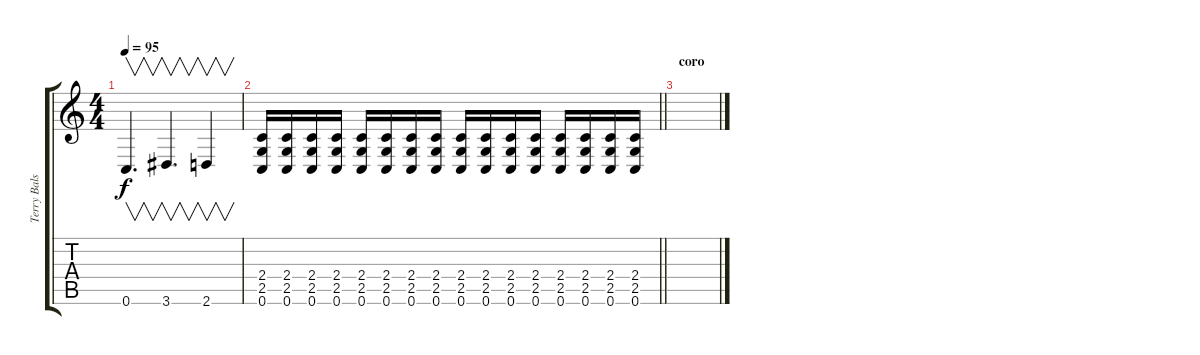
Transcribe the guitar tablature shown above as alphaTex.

\track ("Terry Balsamo (2 guitar)" "Terry Bals") {instrument overdrivenguitar}
\staff {score tabs}
\tuning (C4 G3 Eb3 Bb2 F2 C2) {hide}
\ts (4 4)
\tempo 95
\clef g2
\ks c
0.6.4{v d dy f} 3.6.4{v d} 2.6.4{v} |
\barLineRight lightlight
(2.4 2.5 0.6).16 (2.4 2.5 0.6).16 (2.4 2.5 0.6).16 (2.4 2.5 0.6).16 (2.4 2.5 0.6).16 (2.4 2.5 0.6).16 (2.4 2.5 0.6).16 (2.4 2.5 0.6).16 (2.4 2.5 0.6).16 (2.4 2.5 0.6).16 (2.4 2.5 0.6).16 (2.4 2.5 0.6).16 (2.4 2.5 0.6).16 (2.4 2.5 0.6).16 (2.4 2.5 0.6).16 (2.4 2.5 0.6).16 |
\section ("" "coro")
